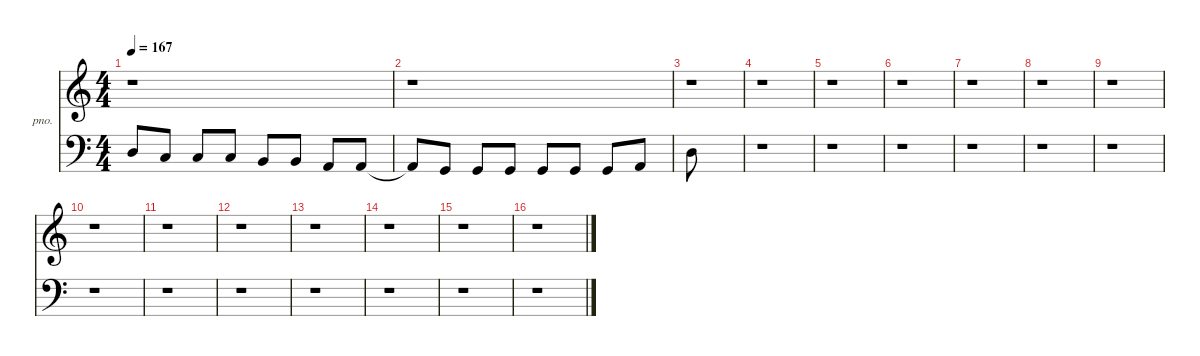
\hideDynamics
\bracketExtendMode nobrackets
\firstSystemTrackNameOrientation horizontal
\otherSystemsTrackNameOrientation horizontal
\track ("Ba_MODO" "pno.") {mute instrument acousticgrandpiano}
\staff {score}
\tuning (E4 B3 G3 D3 A2 E2)
\ts (4 4)
\tempo 167
\clef g2
\ks aminor
r.1{dy mf beam Down} |
r.1{beam Down} |
r.1{beam Down} |
\ks c
r.1{beam Down} |
r.1{beam Down} |
r.1{beam Down} |
r.1{beam Down} |
r.1{beam Down} |
r.1{beam Down} |
r.1{beam Down} |
r.1{beam Down} |
r.1{beam Down} |
r.1{beam Down} |
r.1{beam Down} |
r.1{beam Down} |
r.1{beam Down}
\staff {score}
\tuning (G2 D2 A1 E1 B0)
\clef f4
\ottava regular
\simile none
\ks aminor
7.1.8{dy fff beam Up} 5.1.8{dy f beam Up} 5.1.8{dy ff beam Up} 5.1.8{beam Up} 4.1.8{dy mf beam Up} 4.1.8{dy fff beam Up} 2.1.8{dy mf beam Up} 2.1.8{dy ff beam Up} |
2.1{t}.8{beam Up} 0.1.8{dy mf beam Up} 0.1.8{dy ff beam Up} 0.1.8{dy mf beam Up} 0.1.8{dy ff beam Up} 0.1.8{dy mf beam Up} 0.1.8{dy ff beam Up} 2.1.8{dy fff beam Up} |
7.1.8{beam Down} |
\ks c
r.1{beam Down} |
r.1{beam Down} |
r.1{beam Down} |
r.1{beam Down} |
r.1{beam Down} |
r.1{beam Down} |
r.1{beam Down} |
r.1{beam Down} |
r.1{beam Down} |
r.1{beam Down} |
r.1{beam Down} |
r.1{beam Down} |
r.1{beam Down}
